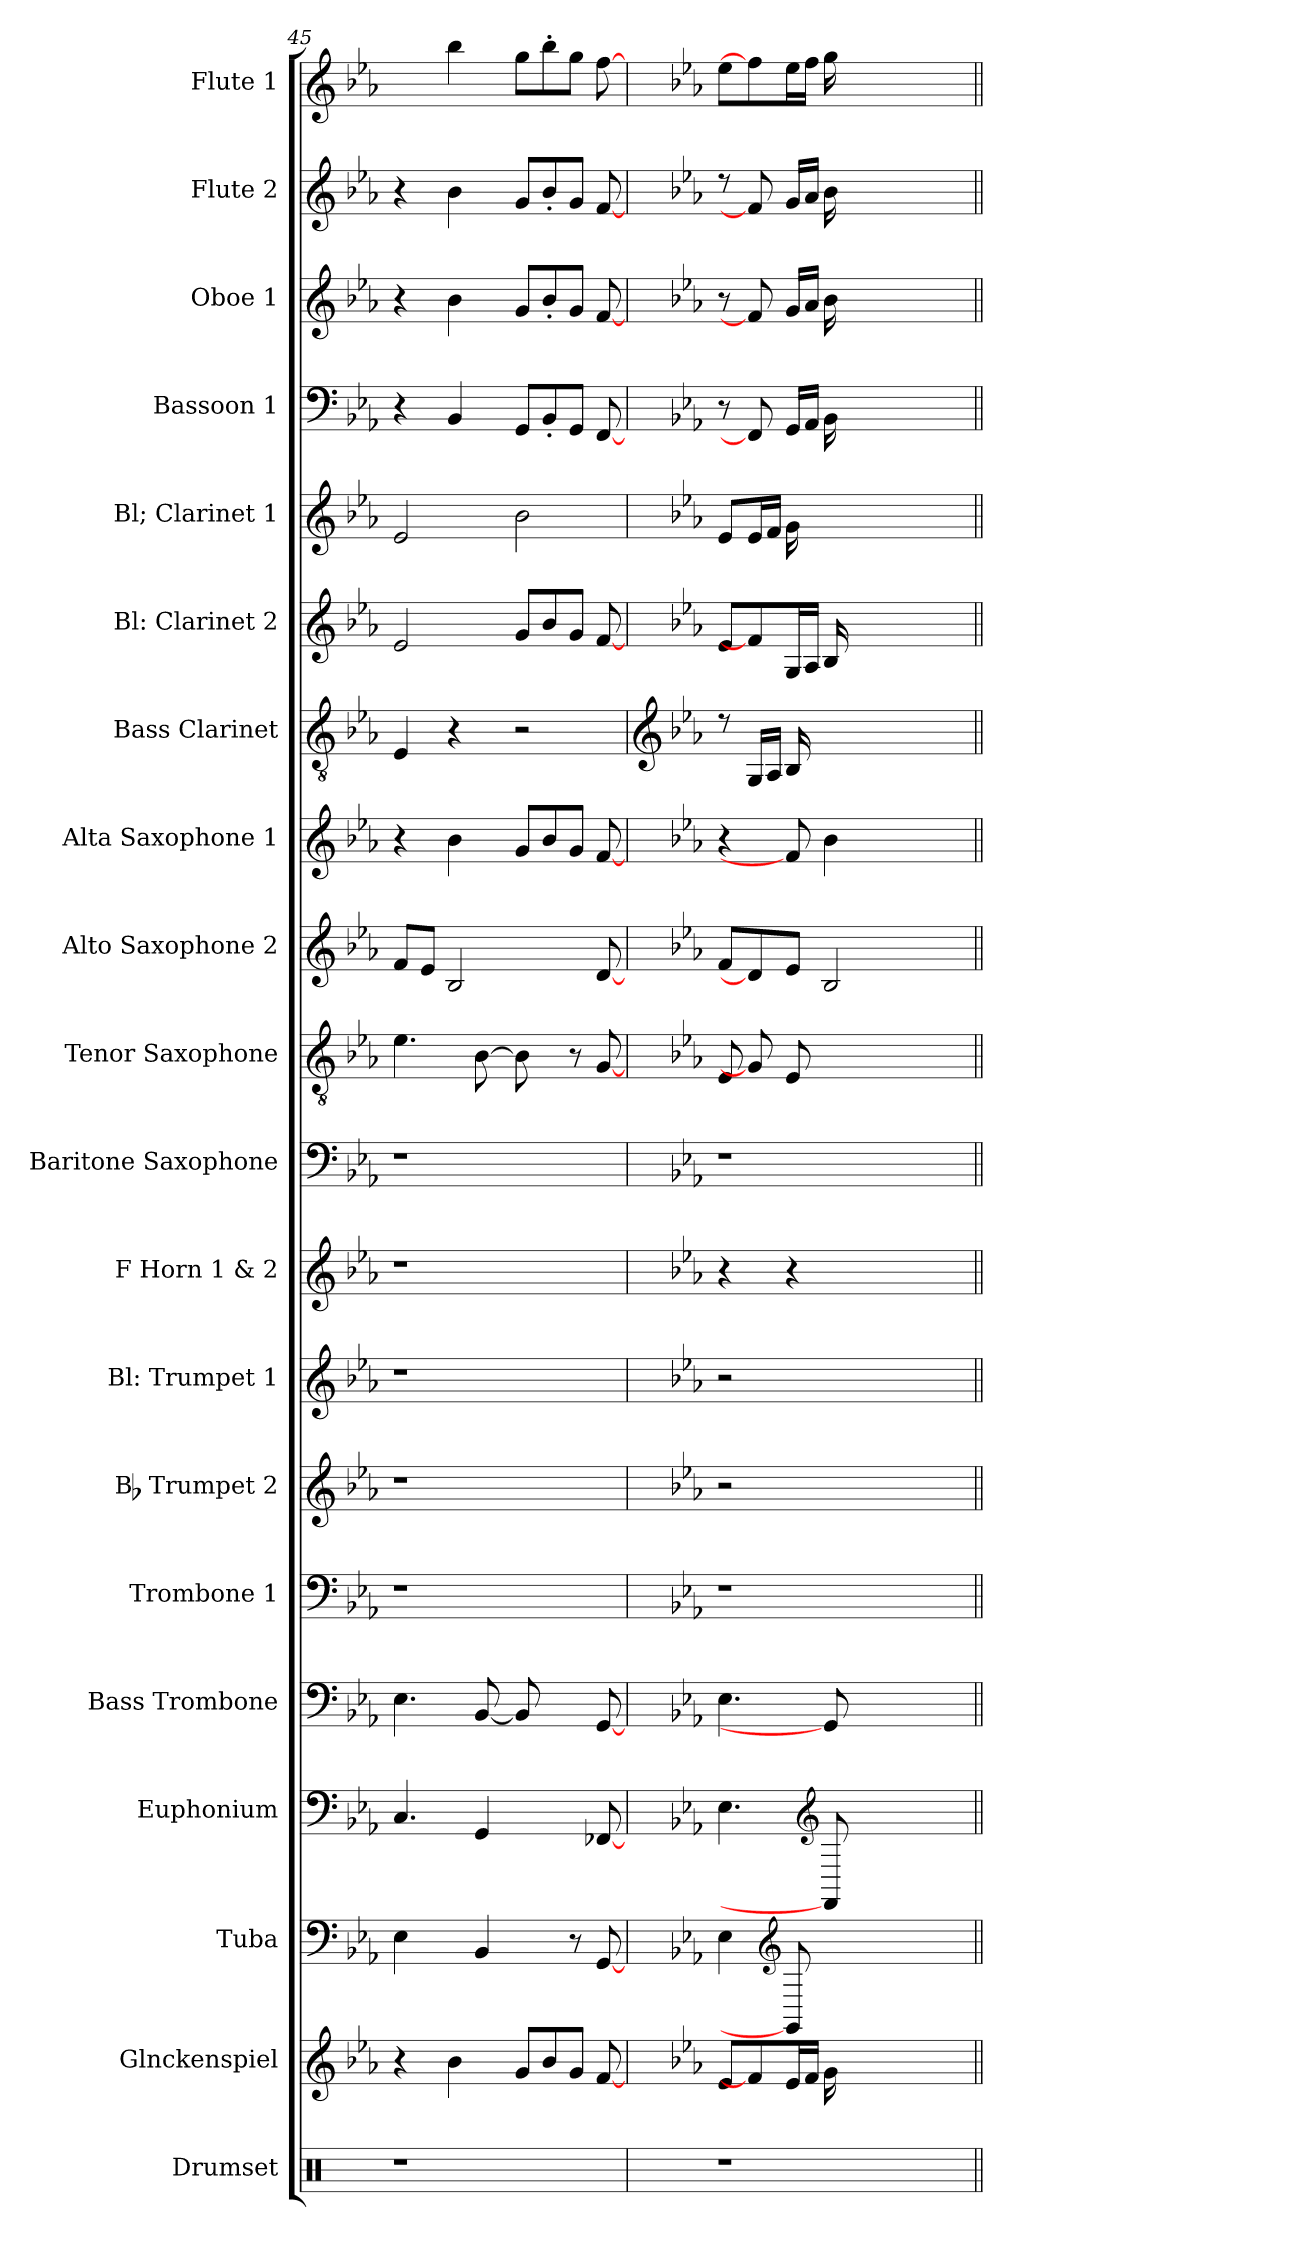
**kern	**kern	**kern	**kern	**kern	**kern	**kern	**kern	**kern	**kern	**kern	**kern	**kern	**kern	**kern	**kern	**kern	**kern	**kern	**kern
*part20	*part19	*part18	*part17	*part16	*part15	*part14	*part13	*part12	*part11	*part10	*part9	*part8	*part7	*part6	*part5	*part4	*part3	*part2	*part1
*staff20	*staff19	*staff18	*staff17	*staff16	*staff15	*staff14	*staff13	*staff12	*staff11	*staff10	*staff9	*staff8	*staff7	*staff6	*staff5	*staff4	*staff3	*staff2	*staff1
*I"Drumset	*I"Glnckenspiel	*I"Tuba	*I"Euphonium	*I"Bass Trombone	*I"Trombone 1	*I"Bb Trumpet 2	*I"Bl: Trumpet 1	*I"F Horn 1 & 2	*I"Baritone Saxophone	*I"Tenor Saxophone	*I"Alto Saxophone 2	*I"Alta Saxophone 1	*I"Bass Clarinet	*I"Bl: Clarinet 2	*I"Bl; Clarinet 1	*I"Bassoon 1	*I"Oboe 1	*I"Flute 2	*I"Flute 1
*clefX	*clefG2	*clefF4	*clefF4	*clefF4	*clefF4	*clefG2	*clefG2	*clefG2	*clefF4	*clefGv2	*clefG2	*clefG2	*clefGv2	*clefG2	*clefG2	*clefF4	*clefG2	*clefG2	*clefG2
*	*k[b-e-a-]	*k[b-e-a-]	*k[b-e-a-]	*k[b-e-a-]	*k[b-e-a-]	*k[b-e-a-]	*k[b-e-a-]	*k[b-e-a-]	*k[b-e-a-]	*k[b-e-a-]	*k[b-e-a-]	*k[b-e-a-]	*k[b-e-a-]	*k[b-e-a-]	*k[b-e-a-]	*k[b-e-a-]	*k[b-e-a-]	*k[b-e-a-]	*k[b-e-a-]
=45	=45	=45	=45	=45	=45	=45	=45	=45	=45	=45	=45	=45	=45	=45	=45	=45	=45	=45	=45
1r	4r	4E-\	4.C/	4.E-\	1r	1r	1r	1r	1r	4.e-\	8f/L	4r	4E-/	2e-/	2e-/	4r	4r	4r	4ryy
.	.	.	.	.	.	.	.	.	.	.	8e-/J	.	.	.	.	.	.	.	.
.	4b-\	8ryy	.	.	.	.	.	.	.	.	2B-/	4b-\	4r	.	.	4BB-/	4b-\	4b-\	4bb-\
.	.	4BB-/	4GG/	[<8BB-/	.	.	.	.	.	[>8B-\	.	.	.	.	.	.	.	.	.
.	8g/L	.	.	8BB-/]	.	.	.	.	.	8B-\]	.	8g/L	2rc	8g/L	2b-\	8GG/L	8g/L	8g/L	8gg\L
.	8b-/	8ryy	4ryy	4ryy	.	.	.	.	.	8ryy	.	8b-/	.	8b-/	.	8BB-'>/	8b-'>'>/	8b-'>/	8bb-'<\
.	8g/J	8r	.	.	.	.	.	.	.	8r	8ryy	8g/J	.	8g/J	.	8GG/J	8g/J	8g/J	8gg\J
.	[8f/	[8GG/	[8FF-X/	[8GG/	.	.	.	.	.	[8G/	[8d/	[8f/	.	[8f/	.	[8FF/	[8f/	[8f/	[8ff\
!!LO:PB:g=z
=46	=46	=46	=46	=46	=46	=46	=46	=46	=46	=46	=46	=46	=46	=46	=46	=46	=46	=46	=46
*	*	*	*	*	*	*	*	*	*	*	*	*	*clefG2	*	*	*	*	*	*
*	*k[b-e-a-]	*k[b-e-a-]	*k[b-e-a-]	*k[b-e-a-]	*k[b-e-a-]	*k[b-e-a-]	*k[b-e-a-]	*k[b-e-a-]	*k[b-e-a-]	*k[b-e-a-]	*k[b-e-a-]	*k[b-e-a-]	*k[b-e-a-]	*k[b-e-a-]	*k[b-e-a-]	*k[b-e-a-]	*k[b-e-a-]	*k[b-e-a-]	*k[b-e-a-]
1r	8e-/L	4E-\	4.E-\	4.E-\	1r	2r	2rcc	4r	1r	8E-/L	8f/L	4r	8rcc	8e-/L	8e-/L	8r	8r	8rcc	8ee-\L
.	8f/]	.	.	.	.	.	.	.	.	8G/]	8d/]	.	16G/LL	8f/]	16e-/L	8FF/]	8f/]	8f/]	8ff\]
.	.	.	.	.	.	.	.	.	.	.	.	.	16A-/JJ	.	16f/JJ	.	.	.	.
*	*	*clefG2	*	*	*	*	*	*	*	*	*	*	*	*	*	*	*	*	*
.	16e-/L	8GG/]	.	.	.	.	.	4r	.	8E-/	8e-/J	8f/]	16B-/LL	16G/L	16g\LL	16GG/LL	16g/LL	16g/LL	16ee-\L
.	16f/JJ	.	.	.	.	.	.	.	.	.	.	.	2ryy	16A-/JJ	2ryy	16AA-/JJ	16a-/JJ	16a-/JJ	16ff\JJ
*	*	*	*clefG2	*	*	*	*	*	*	*	*	*	*	*	*	*	*	*	*
.	16g\LL	2ryy	8FF-/]	8GG/]	.	.	.	.	.	2ryy	2B-/	4b-\	.	16B-/LL	.	16BB-\LL	16b-\LL	16b-\LL	16gg\LL
.	2ryy	.	.	.	.	.	.	.	.	.	.	.	.	2ryy	.	2ryy	2ryy	2ryy	2ryy
.	.	.	2ryy	2ryy	.	2ryy	2ryy	2ryy	.	.	.	.	.	.	.	.	.	.	.
.	.	.	.	.	.	.	.	.	.	.	.	4.ryy	.	.	.	.	.	.	.
.	.	.	.	.	.	.	.	.	.	.	.	.	8.ryy	.	8.ryy	.	.	.	.
.	.	8ryy	.	.	.	.	.	.	.	8ryy	8ryy	.	.	.	.	.	.	.	.
.	16ryy	.	.	.	.	.	.	.	.	.	.	.	.	16ryy	.	16ryy	16ryy	16ryy	16ryy
=||	=||	=||	=||	=||	=||	=||	=||	=||	=||	=||	=||	=||	=||	=||	=||	=||	=||	=||	=||
*-	*-	*-	*-	*-	*-	*-	*-	*-	*-	*-	*-	*-	*-	*-	*-	*-	*-	*-	*-
